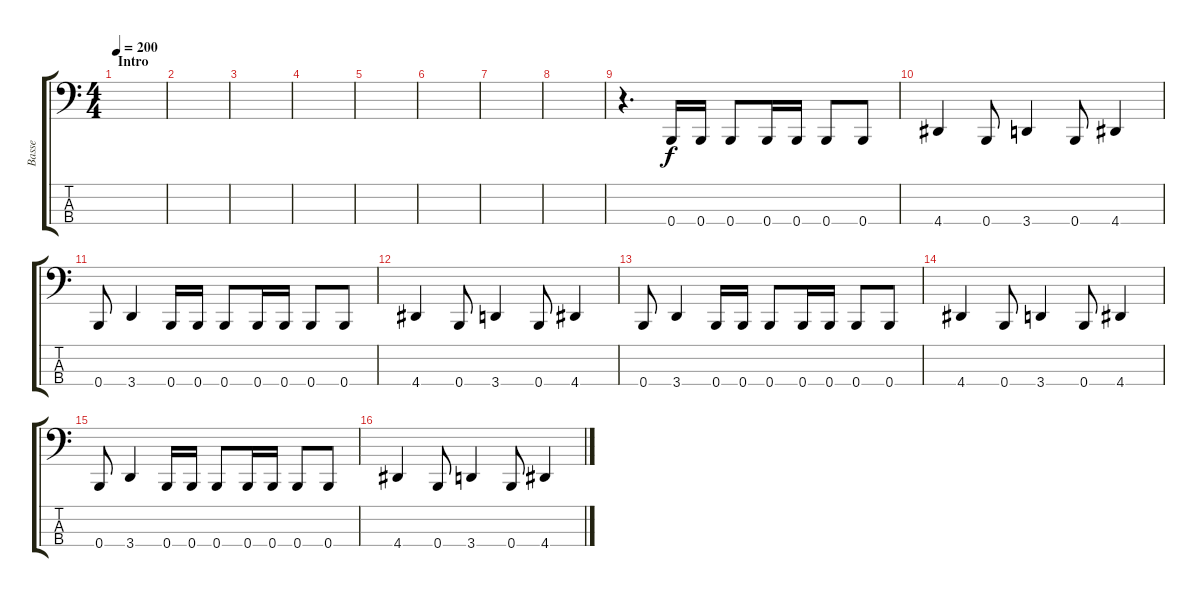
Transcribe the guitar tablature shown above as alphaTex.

\track ("Basse" "Basse") {instrument electricbasspick}
\staff {score tabs}
\tuning (E2 B1 Gb1 B0) {hide}
\ts (4 4)
\section ("" "Intro")
\tempo 200
\clef f4
\ks c
|
|
|
|
|
|
|
|
r.4{d} 0.4.16 0.4.16 0.4.8 0.4.16 0.4.16 0.4.8 0.4.8 |
4.4.4 0.4.8 3.4.4 0.4.8 4.4.4 |
0.4.8 3.4.4 0.4.16 0.4.16 0.4.8 0.4.16 0.4.16 0.4.8 0.4.8 |
4.4.4 0.4.8 3.4.4 0.4.8 4.4.4 |
0.4.8 3.4.4 0.4.16 0.4.16 0.4.8 0.4.16 0.4.16 0.4.8 0.4.8 |
4.4.4 0.4.8 3.4.4 0.4.8 4.4.4 |
0.4.8 3.4.4 0.4.16 0.4.16 0.4.8 0.4.16 0.4.16 0.4.8 0.4.8 |
4.4.4 0.4.8 3.4.4 0.4.8 4.4.4
